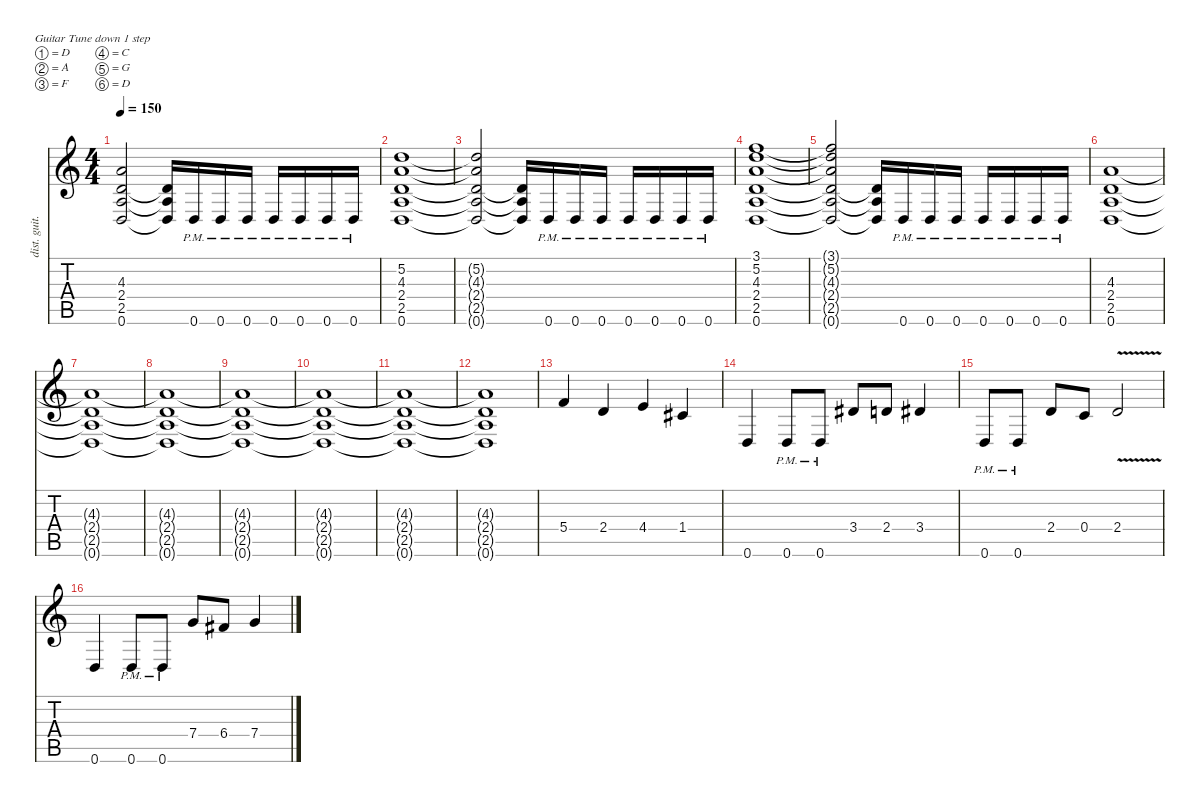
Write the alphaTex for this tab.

\defaultSystemsLayout 4
\hideDynamics
\bracketExtendMode nobrackets
\otherSystemsTrackNameOrientation horizontal
\track ("Rythm" "dist. guit.") {instrument overdrivenguitar}
\staff {score tabs}
\tuning (D4 A3 F3 C3 G2 D2)
\ts (4 4)
\tempo 150
\clef g2
\ks c
(0.6{t} 2.5{t} 2.4{t} 4.3{t}).2{dy mf beam Up} (2.4{t} 2.5{t} 0.6{t}).16{beam Up} 0.6{pm}.16{beam Up} 0.6{pm}.16{beam Up} 0.6{pm}.16{beam Up} 0.6{pm}.16{beam Up} 0.6{pm}.16{beam Up} 0.6{pm}.16{beam Up} 0.6{pm}.16{beam Up} |
(0.6 2.5 2.4 4.3 5.2).1{beam Up} |
(0.6{t} 2.5{t} 2.4{t} 4.3{t} 5.2{t}).2{beam Up} (2.4{t} 2.5{t} 0.6{t}).16{beam Up} 0.6{pm}.16{beam Up} 0.6{pm}.16{beam Up} 0.6{pm}.16{beam Up} 0.6{pm}.16{beam Up} 0.6{pm}.16{beam Up} 0.6{pm}.16{beam Up} 0.6{pm}.16{beam Up} |
(0.6 2.5 2.4 4.3 5.2 3.1).1{beam Up} |
(0.6{t} 2.5{t} 2.4{t} 4.3{t} 5.2{t} 3.1{t}).2{beam Up} (2.4{t} 2.5{t} 0.6{t}).16{beam Up} 0.6{pm}.16{beam Up} 0.6{pm}.16{beam Up} 0.6{pm}.16{beam Up} 0.6{pm}.16{beam Up} 0.6{pm}.16{beam Up} 0.6{pm}.16{beam Up} 0.6{pm}.16{beam Up} |
(0.6 2.5 2.4 4.3).1{beam Up} |
(2.5{t} 0.6{t} 2.4{t} 4.3{t}).1{beam Up} |
(4.3{t} 2.4{t} 2.5{t} 0.6{t}).1{beam Up} |
(0.6{t} 2.5{t} 2.4{t} 4.3{t}).1{beam Up} |
(4.3{t} 2.4{t} 2.5{t} 0.6{t}).1{beam Up} |
(0.6{t} 2.5{t} 2.4{t} 4.3{t}).1{beam Up} |
(0.6{t} 2.5{t} 2.4{t} 4.3{t}).1{beam Up} |
5.4.4{beam Up} 2.4.4{beam Up} 4.4.4{beam Up} 1.4{acc #}.4{beam Up} |
0.6.4{beam Up} 0.6{pm}.8{beam Up} 0.6{pm}.8{beam Up} 3.4{acc #}.8{beam Up} 2.4.8{beam Up} 3.4{acc #}.4{beam Up} |
0.6{pm}.8{beam Up} 0.6{pm}.8{beam Up} 2.4.8{beam Up} 0.4.8{beam Up} 2.4{v}.2{beam Up} |
0.6.4{beam Up} 0.6{pm}.8{beam Up} 0.6{pm}.8{beam Up} 7.4.8{beam Up} 6.4{acc #}.8{beam Up} 7.4.4{beam Up}
